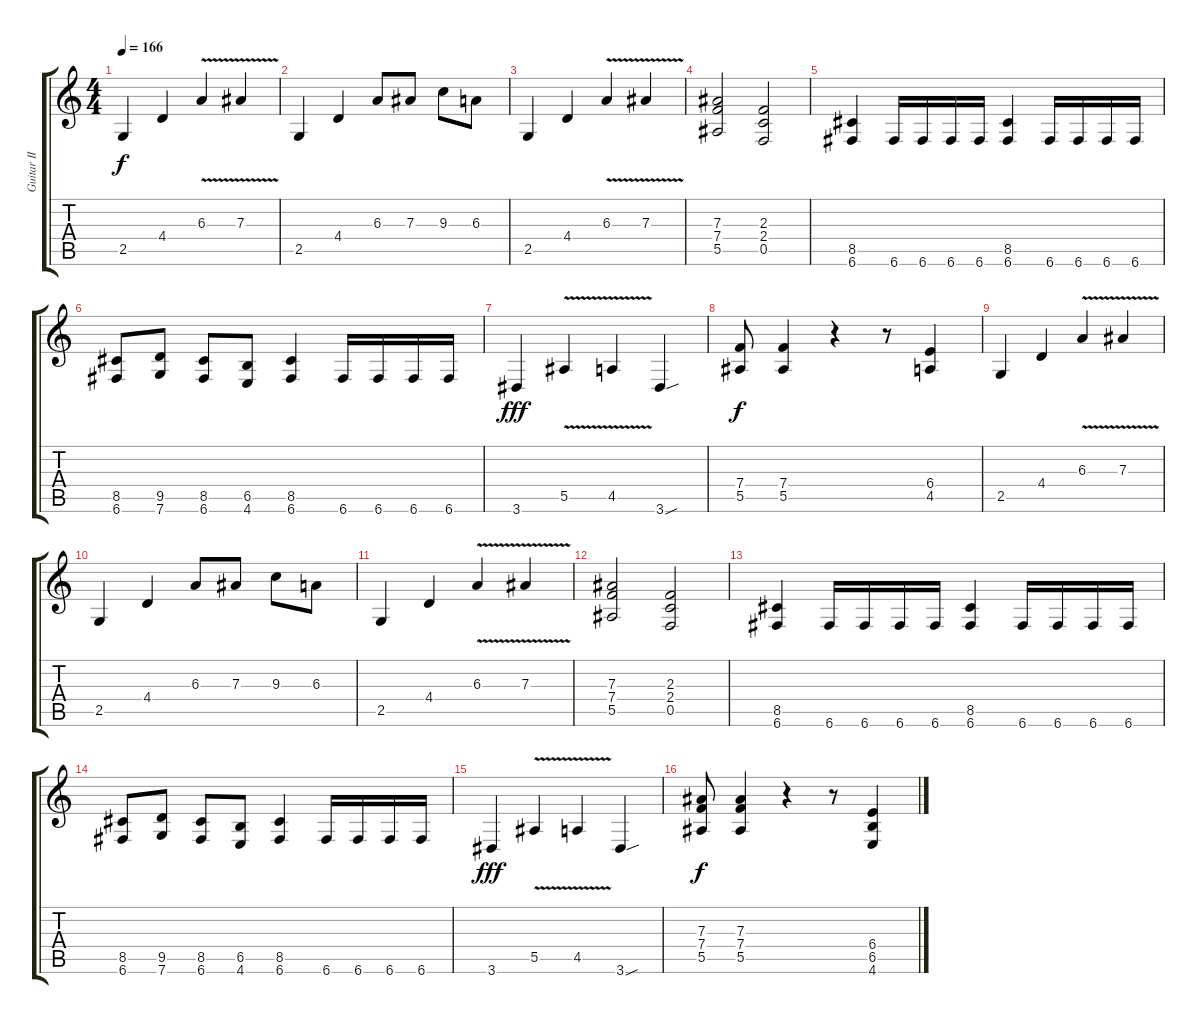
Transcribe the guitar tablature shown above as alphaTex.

\track ("Guitar II" "Guitar II") {instrument distortionguitar}
\staff {score tabs}
\tuning (C4 G3 Eb3 Bb2 F2 C2) {hide}
\ts (4 4)
\tempo 166
\clef g2
\ks c
2.5.4{dy f} 4.4.4 6.3{v}.4 7.3{v}.4 |
2.5.4 4.4.4 6.3.8 7.3.8 9.3.8 6.3.8 |
2.5.4 4.4.4 6.3{v}.4 7.3{v}.4 |
(7.3 7.4 5.5).2 (2.3 2.4 0.5).2 |
(8.5 6.6).4 6.6.16 6.6.16 6.6.16 6.6.16 (8.5 6.6).4 6.6.16 6.6.16 6.6.16 6.6.16 |
(8.5 6.6).8 (9.5 7.6).8 (8.5 6.6).8 (6.5 4.6).8 (8.5 6.6).4 6.6.16 6.6.16 6.6.16 6.6.16 |
3.6.4{dy fff} 5.5{v}.4 4.5{v}.4 3.6{sou}.4 |
(7.4 5.5).8{dy f} (7.4 5.5).4 r.4 r.8 (6.4 4.5).4 |
2.5.4 4.4.4 6.3{v}.4 7.3{v}.4 |
2.5.4 4.4.4 6.3.8 7.3.8 9.3.8 6.3.8 |
2.5.4 4.4.4 6.3{v}.4 7.3{v}.4 |
(7.3 7.4 5.5).2 (2.3 2.4 0.5).2 |
(8.5 6.6).4 6.6.16 6.6.16 6.6.16 6.6.16 (8.5 6.6).4 6.6.16 6.6.16 6.6.16 6.6.16 |
(8.5 6.6).8 (9.5 7.6).8 (8.5 6.6).8 (6.5 4.6).8 (8.5 6.6).4 6.6.16 6.6.16 6.6.16 6.6.16 |
3.6.4{dy fff} 5.5{v}.4 4.5{v}.4 3.6{sou}.4 |
(7.3 7.4 5.5).8{dy f} (7.3 7.4 5.5).4 r.4 r.8 (6.4 6.5 4.6).4
